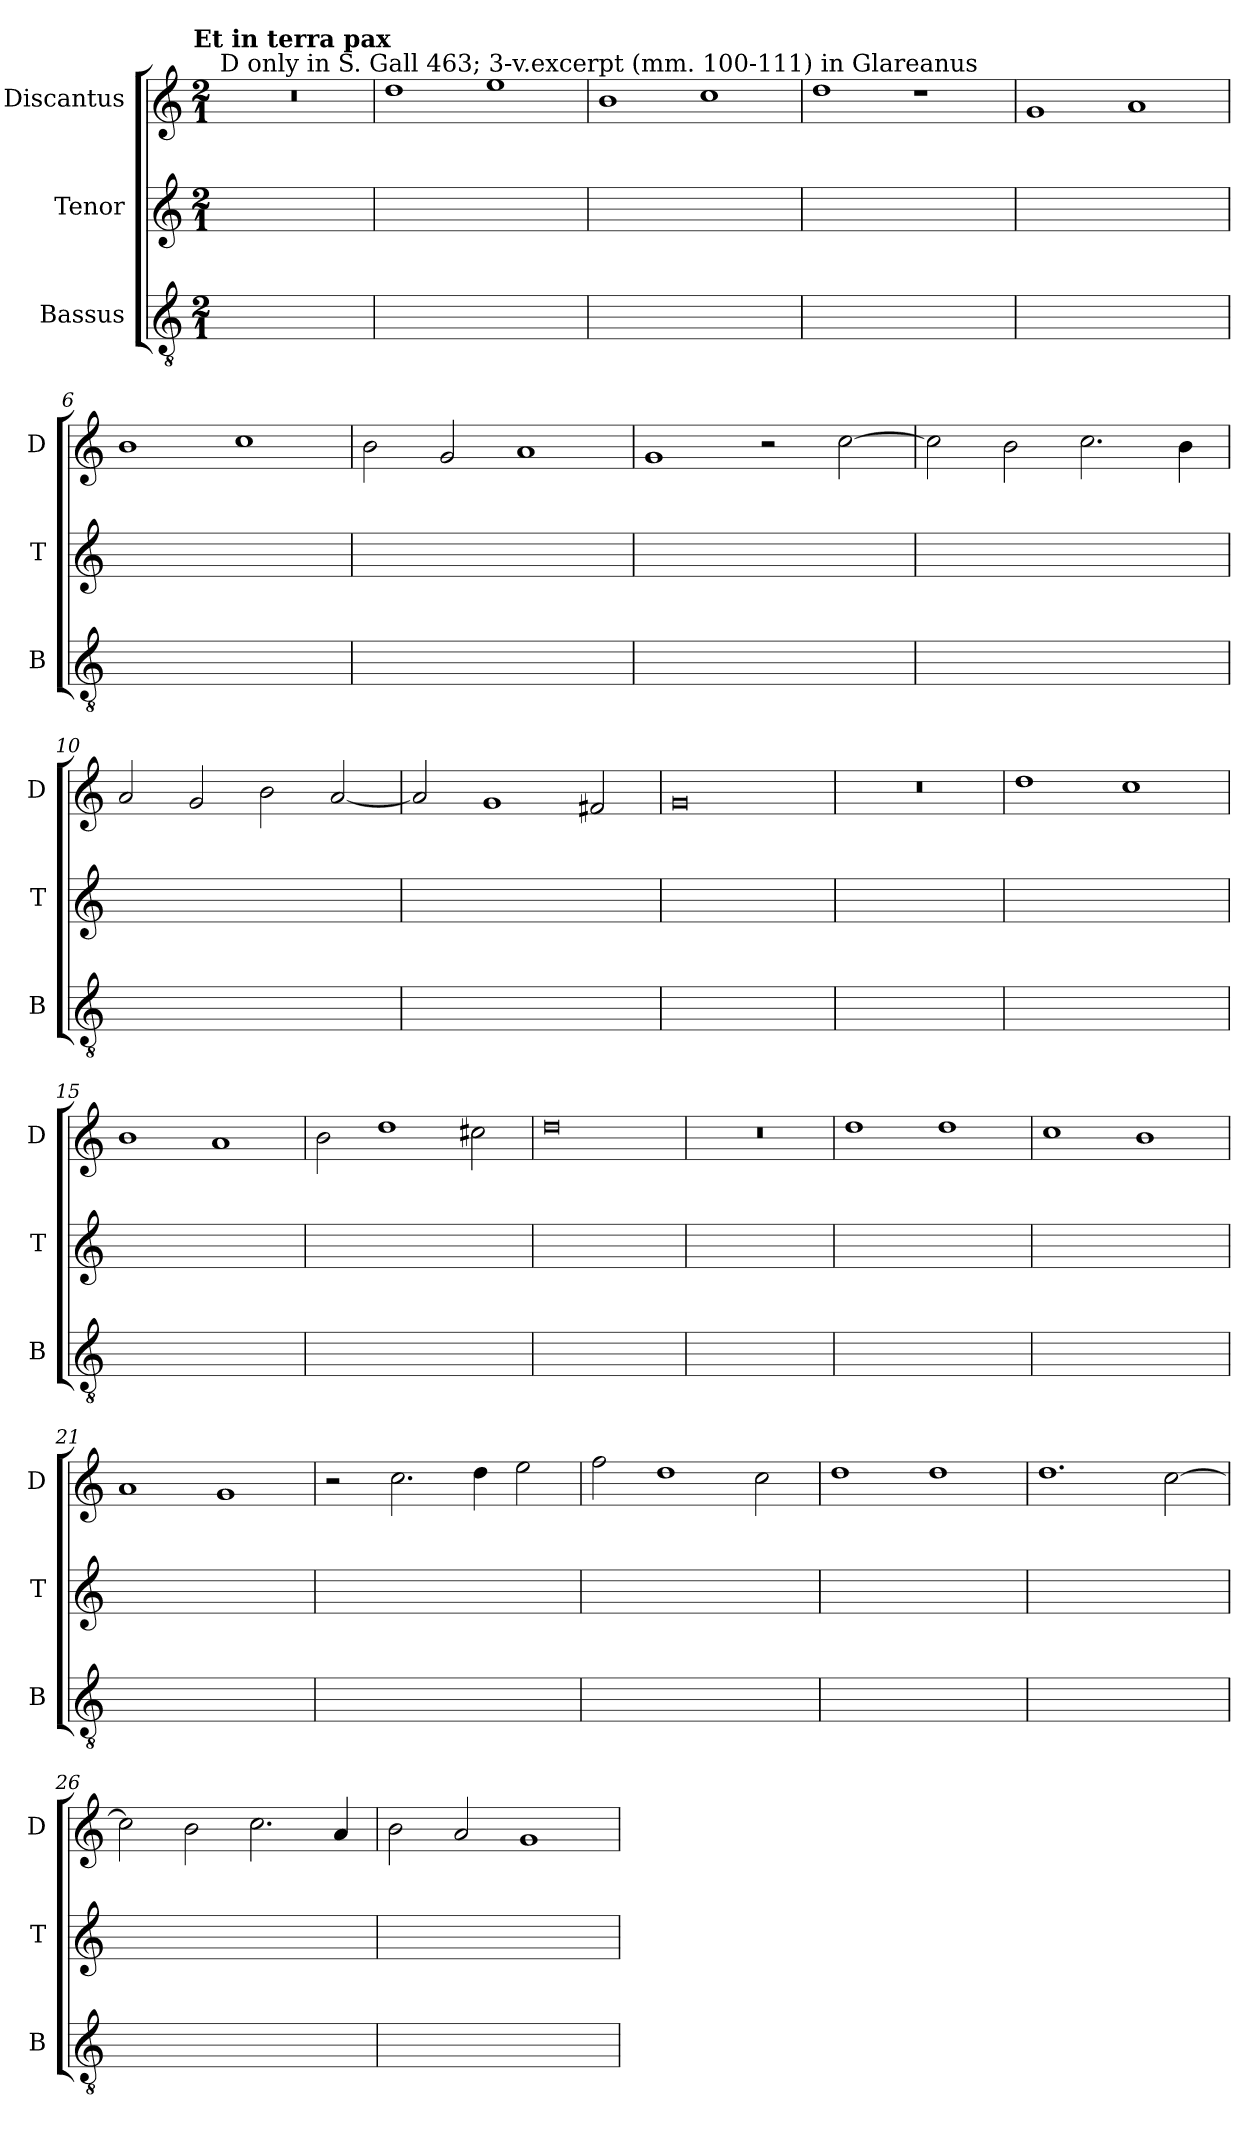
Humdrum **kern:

**kern	**kern	**kern
*part3	*part2	*part1
*staff3	*staff2	*staff1
*I"Bassus	*I"Tenor	*I"Discantus
*I'B	*I'T	*I'D
*clefGv2	*clefG2	*clefG2
*k[]	*k[]	*k[]
!!LO:TX:omd:t=Et in terra pax
*M2/1	*M2/1	*M2/1
=1	=1	=1
!	!	!LO:TX:a:t=D only in S. Gall 463; 3-v.excerpt (mm. 100-111) in Glareanus
0ryy	0ryy	0r
=2	=2	=2
0ryy	0ryy	1dd
.	.	1ee
=3	=3	=3
0ryy	0ryy	1b
.	.	1cc
=4	=4	=4
0ryy	0ryy	1dd
.	.	1r
=5	=5	=5
0ryy	0ryy	1g
.	.	1a
=6	=6	=6
0ryy	0ryy	1b
.	.	1cc
=7	=7	=7
0ryy	0ryy	2b
.	.	2g
.	.	1a
=8	=8	=8
0ryy	0ryy	1g
.	.	2r
.	.	[2cc
=9	=9	=9
0ryy	0ryy	2cc]
.	.	2b
.	.	2.cc
.	.	4b
=10	=10	=10
0ryy	0ryy	2a
.	.	2g
.	.	2b
.	.	[2a
=11	=11	=11
0ryy	0ryy	2a]
.	.	1g
.	.	2f#X
=12	=12	=12
0ryy	0ryy	0g
=13	=13	=13
0ryy	0ryy	0r
=14	=14	=14
0ryy	0ryy	1dd
.	.	1cc
=15	=15	=15
0ryy	0ryy	1b
.	.	1a
=16	=16	=16
0ryy	0ryy	2b
.	.	1dd
.	.	2cc#X
=17	=17	=17
0ryy	0ryy	0dd
=18	=18	=18
0ryy	0ryy	0r
=19	=19	=19
0ryy	0ryy	1dd
.	.	1dd
=20	=20	=20
0ryy	0ryy	1cc
.	.	1b
=21	=21	=21
0ryy	0ryy	1a
.	.	1g
=22	=22	=22
0ryy	0ryy	2r
.	.	2.cc
.	.	4dd
.	.	2ee
=23	=23	=23
0ryy	0ryy	2ff
.	.	1dd
.	.	2cc
=24	=24	=24
0ryy	0ryy	1dd
.	.	1dd
=25	=25	=25
0ryy	0ryy	1.dd
.	.	[2cc
=26	=26	=26
0ryy	0ryy	2cc]
.	.	2b
.	.	2.cc
.	.	4a
=27	=27	=27
0ryy	0ryy	2b
.	.	2a
.	.	1g
=	=	=
*-	*-	*-
